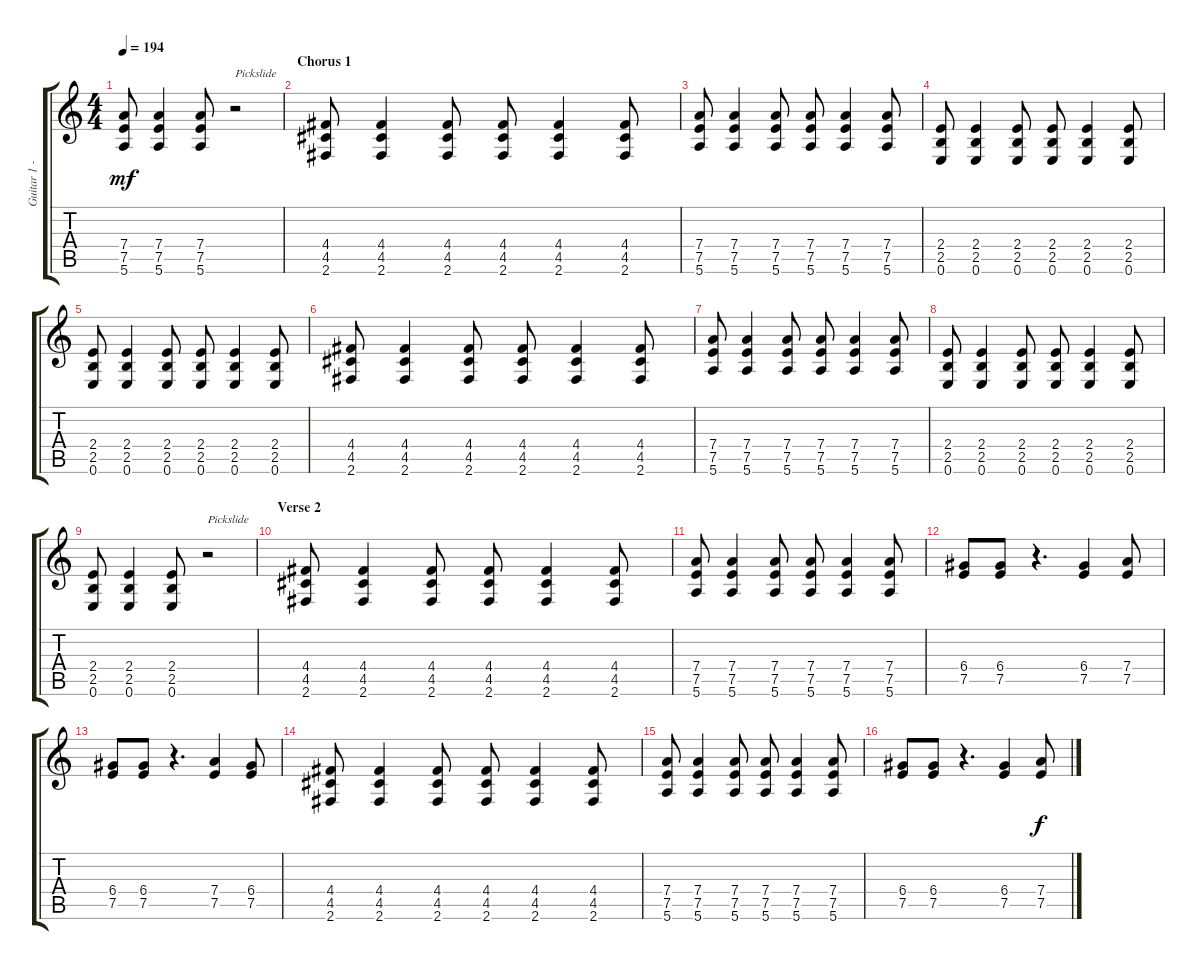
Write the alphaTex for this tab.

\track ("Guitar 1 - El Hefe" "Guitar 1 -") {instrument distortionguitar}
\staff {score tabs}
\tuning (E4 B3 G3 D3 A2 E2) {hide}
\ts (4 4)
\tempo 194
\clef g2
\ks c
(7.4 7.5 5.6).8{dy mf} (7.4 7.5 5.6).4 (7.4 7.5 5.6).8 r.2{txt "Pickslide"} |
\section ("" "Chorus 1")
(4.4 4.5 2.6).8 (4.4 4.5 2.6).4 (4.4 4.5 2.6).8 (4.4 4.5 2.6).8 (4.4 4.5 2.6).4 (4.4 4.5 2.6).8 |
(7.4 7.5 5.6).8 (7.4 7.5 5.6).4 (7.4 7.5 5.6).8 (7.4 7.5 5.6).8 (7.4 7.5 5.6).4 (7.4 7.5 5.6).8 |
(2.4 2.5 0.6).8 (2.4 2.5 0.6).4 (2.4 2.5 0.6).8 (2.4 2.5 0.6).8 (2.4 2.5 0.6).4 (2.4 2.5 0.6).8 |
(2.4 2.5 0.6).8 (2.4 2.5 0.6).4 (2.4 2.5 0.6).8 (2.4 2.5 0.6).8 (2.4 2.5 0.6).4 (2.4 2.5 0.6).8 |
(4.4 4.5 2.6).8 (4.4 4.5 2.6).4 (4.4 4.5 2.6).8 (4.4 4.5 2.6).8 (4.4 4.5 2.6).4 (4.4 4.5 2.6).8 |
(7.4 7.5 5.6).8 (7.4 7.5 5.6).4 (7.4 7.5 5.6).8 (7.4 7.5 5.6).8 (7.4 7.5 5.6).4 (7.4 7.5 5.6).8 |
(2.4 2.5 0.6).8 (2.4 2.5 0.6).4 (2.4 2.5 0.6).8 (2.4 2.5 0.6).8 (2.4 2.5 0.6).4 (2.4 2.5 0.6).8 |
(2.4 2.5 0.6).8 (2.4 2.5 0.6).4 (2.4 2.5 0.6).8 r.2{txt "Pickslide"} |
\section ("" "Verse 2")
(4.4 4.5 2.6).8 (4.4 4.5 2.6).4 (4.4 4.5 2.6).8 (4.4 4.5 2.6).8 (4.4 4.5 2.6).4 (4.4 4.5 2.6).8 |
(7.4 7.5 5.6).8 (7.4 7.5 5.6).4 (7.4 7.5 5.6).8 (7.4 7.5 5.6).8 (7.4 7.5 5.6).4 (7.4 7.5 5.6).8 |
(6.4 7.5).8 (6.4 7.5).8 r.4{d} (6.4 7.5).4 (7.4 7.5).8 |
(6.4 7.5).8 (6.4 7.5).8 r.4{d} (7.4 7.5).4 (6.4 7.5).8 |
(4.4 4.5 2.6).8 (4.4 4.5 2.6).4 (4.4 4.5 2.6).8 (4.4 4.5 2.6).8 (4.4 4.5 2.6).4 (4.4 4.5 2.6).8 |
(7.4 7.5 5.6).8 (7.4 7.5 5.6).4 (7.4 7.5 5.6).8 (7.4 7.5 5.6).8 (7.4 7.5 5.6).4 (7.4 7.5 5.6).8 |
(6.4 7.5).8 (6.4 7.5).8 r.4{d} (6.4 7.5).4 (7.4 7.5).8{dy f}
